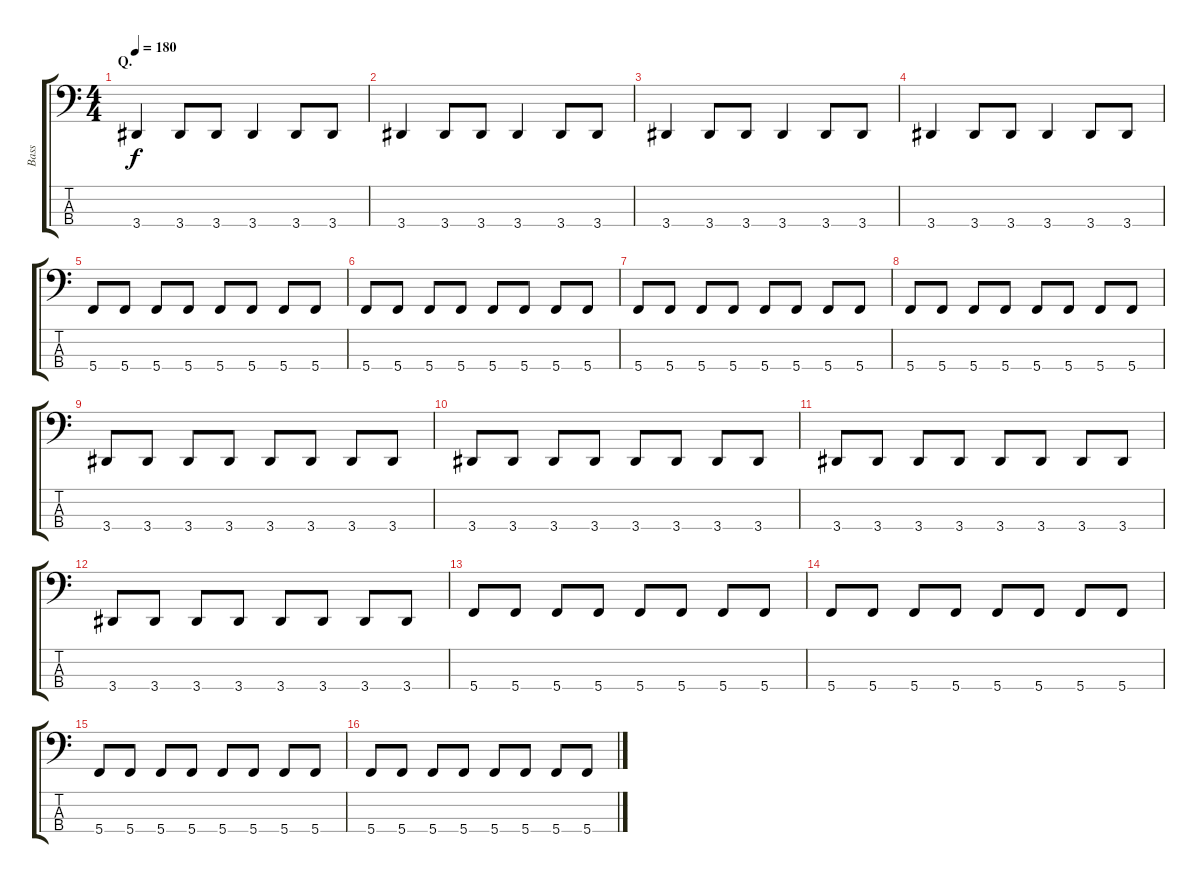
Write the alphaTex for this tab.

\track ("Bass" "Bass") {instrument electricbasspick}
\staff {score tabs}
\tuning (F2 C2 G1 C1) {hide}
\ts (4 4)
\section ("" "Q.")
\tempo 180
\clef f4
\ks c
3.4.4{dy f} 3.4.8 3.4.8 3.4.4 3.4.8 3.4.8 |
3.4.4 3.4.8 3.4.8 3.4.4 3.4.8 3.4.8 |
3.4.4 3.4.8 3.4.8 3.4.4 3.4.8 3.4.8 |
3.4.4 3.4.8 3.4.8 3.4.4 3.4.8 3.4.8 |
5.4.8 5.4.8 5.4.8 5.4.8 5.4.8 5.4.8 5.4.8 5.4.8 |
5.4.8 5.4.8 5.4.8 5.4.8 5.4.8 5.4.8 5.4.8 5.4.8 |
5.4.8 5.4.8 5.4.8 5.4.8 5.4.8 5.4.8 5.4.8 5.4.8 |
5.4.8 5.4.8 5.4.8 5.4.8 5.4.8 5.4.8 5.4.8 5.4.8 |
3.4.8 3.4.8 3.4.8 3.4.8 3.4.8 3.4.8 3.4.8 3.4.8 |
3.4.8 3.4.8 3.4.8 3.4.8 3.4.8 3.4.8 3.4.8 3.4.8 |
3.4.8 3.4.8 3.4.8 3.4.8 3.4.8 3.4.8 3.4.8 3.4.8 |
3.4.8 3.4.8 3.4.8 3.4.8 3.4.8 3.4.8 3.4.8 3.4.8 |
5.4.8 5.4.8 5.4.8 5.4.8 5.4.8 5.4.8 5.4.8 5.4.8 |
5.4.8 5.4.8 5.4.8 5.4.8 5.4.8 5.4.8 5.4.8 5.4.8 |
5.4.8 5.4.8 5.4.8 5.4.8 5.4.8 5.4.8 5.4.8 5.4.8 |
5.4.8 5.4.8 5.4.8 5.4.8 5.4.8 5.4.8 5.4.8 5.4.8
